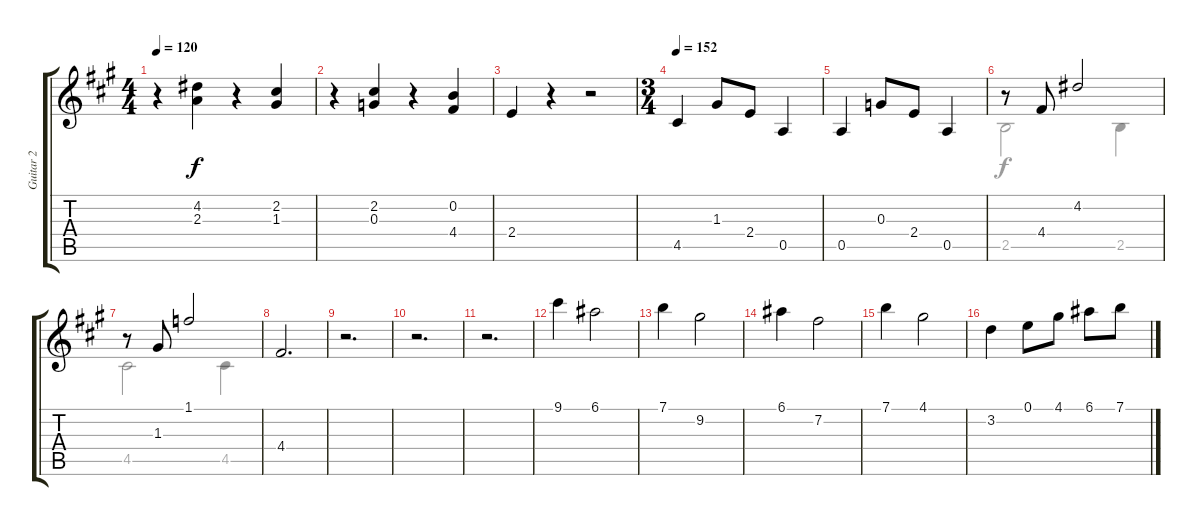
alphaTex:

\track ("Guitar 2" "Guitar 2") {instrument acousticguitarnylon}
\staff {score tabs}
\tuning (E4 B3 G3 D3 A2 E2) {hide}
\voice
\ts (4 4)
\tempo 120
\clef g2
\ks a
r.4{dy f} (4.2 2.3).4 r.4 (2.2 1.3).4 |
r.4 (2.2 0.3).4 r.4 (0.2 4.4).4 |
2.4.4 r.4 r.2 |
\ts (3 4)
\tempo 152
4.5.4 1.3.8 2.4.8 0.5.4 |
0.5.4 0.3.8 2.4.8 0.5.4 |
r.8 4.4.8 4.2.2 |
r.8 1.3.8 1.1.2 |
4.4.2{d} |
r.2{d} |
r.2{d} |
r.2{d} |
9.1.4 6.1.2 |
7.1.4 9.2.2 |
6.1.4 7.2.2 |
7.1.4 4.1.2 |
3.2.4 0.1.8 4.1.8 6.1.8 7.1.8
\voice
\clef g2
\ottava regular
\simile none
\ks a
|
|
|
|
|
2.5.2 2.5.4 |
4.5.2 4.5.4 |
|
|
|
|
|
|
|
|
